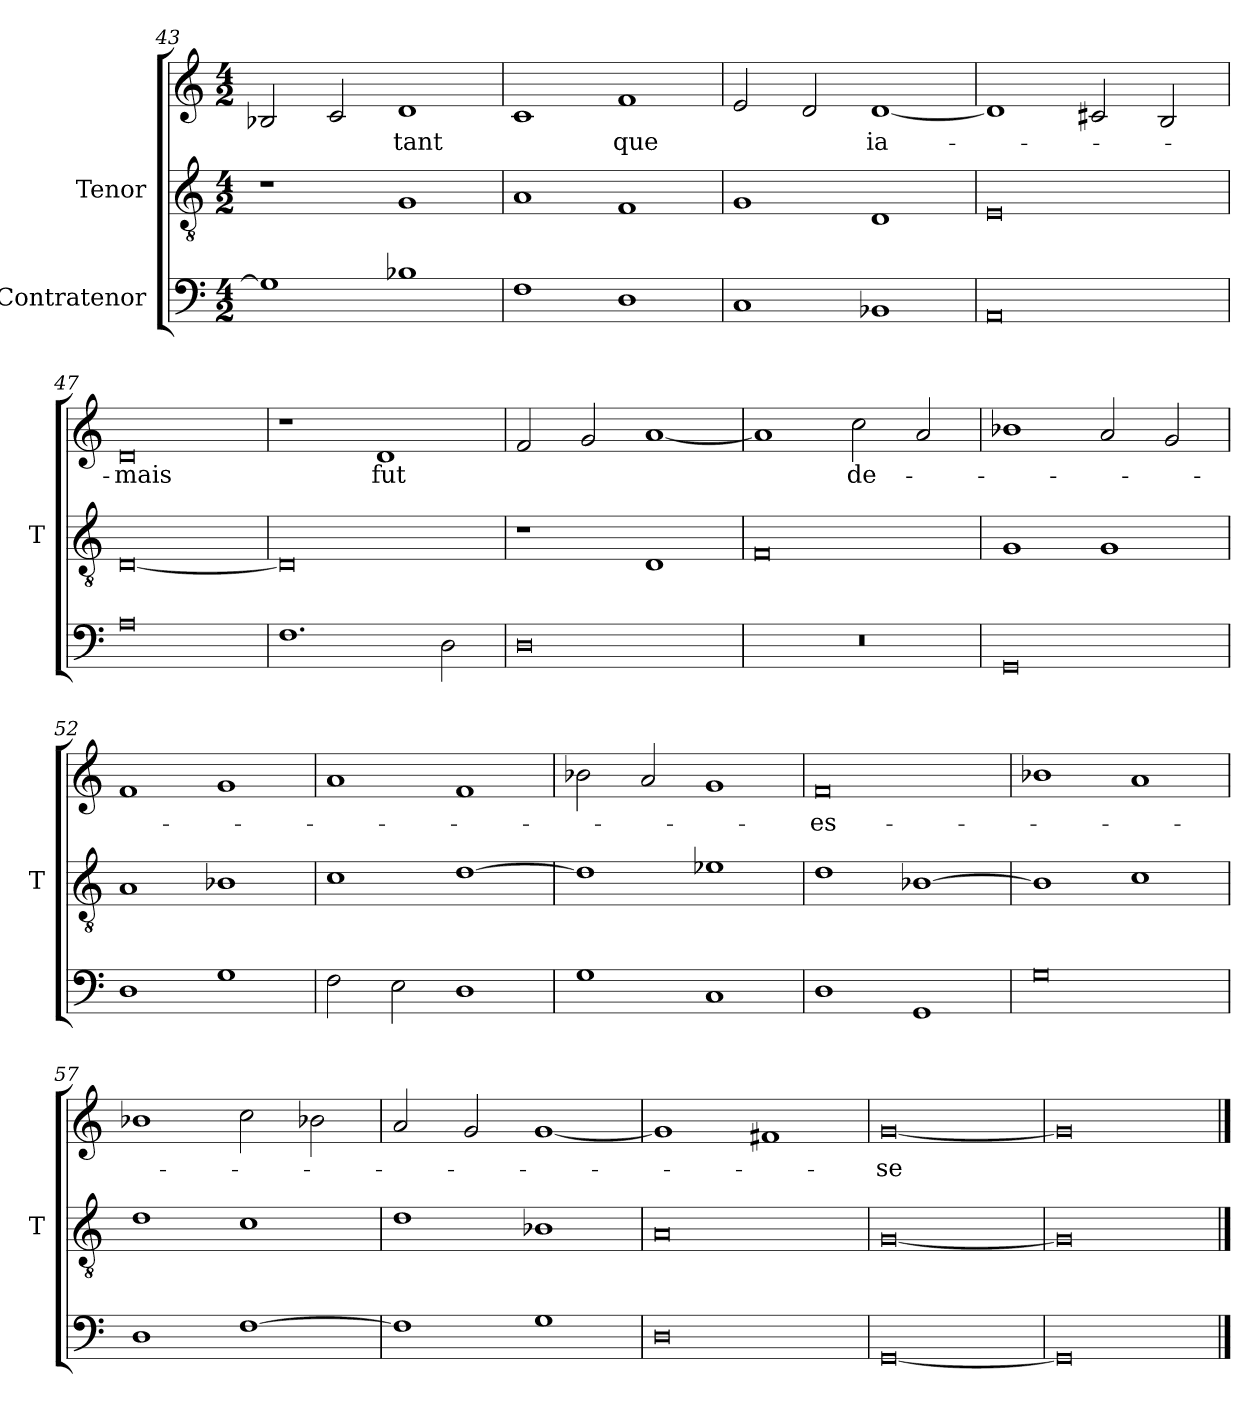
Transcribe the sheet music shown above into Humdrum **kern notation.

**kern	**kern	**kern	**text
*part3	*part2	*part1	*part1
*staff3	*staff2	*staff1	*staff1
*I"Contratenor	*I"Tenor	*	*
*	*I'T	*	*
*clefF4	*clefGv2	*clefG2	*
*M4/2	*M4/2	*M4/2	*
=43	=43	=43	=43
1G]	1r	2B-X	.
.	.	2c	.
1B-X	1G	1d	-tant
=44	=44	=44	=44
1F	1A	1c	.
1D	1F	1f	-que
=45	=45	=45	=45
1C	1G	2e	.
.	.	2d	.
1BB-X	1D	[1d	ia-
=46	=46	=46	=46
0AA	0E	1d]	.
.	.	2c#X	.
.	.	2B	.
=47	=47	=47	=47
0A	[0D	0d	-mais
=48	=48	=48	=48
1.F	0D]	1r	.
.	.	1d	-fut
2D	.	.	.
=49	=49	=49	=49
0D	1r	2f	.
.	.	2g	.
.	1D	[1a	.
=50	=50	=50	=50
0r	0F	1a]	.
.	.	2cc	de-
.	.	2a	.
=51	=51	=51	=51
0GG	1G	1b-X	.
.	1G	2a	.
.	.	2g	.
=52	=52	=52	=52
1D	1A	1f	.
1G	1B-X	1g	.
=53	=53	=53	=53
2F	1c	1a	.
2E	.	.	.
1D	[1d	1f	.
=54	=54	=54	=54
1G	1d]	2b-X	.
.	.	2a	.
1C	1e-X	1g	.
=55	=55	=55	=55
1D	1d	0f	-es-
1GG	[1B-X	.	.
=56	=56	=56	=56
0G	1B-]	1b-X	.
.	1c	1a	.
=57	=57	=57	=57
1D	1d	1b-X	.
[1F	1c	2cc	.
.	.	2b-X	.
=58	=58	=58	=58
1F]	1d	2a	.
.	.	2g	.
1G	1B-X	[1g	.
=59	=59	=59	=59
0D	0A	1g]	.
.	.	1f#X	.
=60	=60	=60	=60
[0GG	[0G	[0g	-se
=61	=61	=61	=61
0GG]	0G]	0g]	.
==	==	==	==
*-	*-	*-	*-
